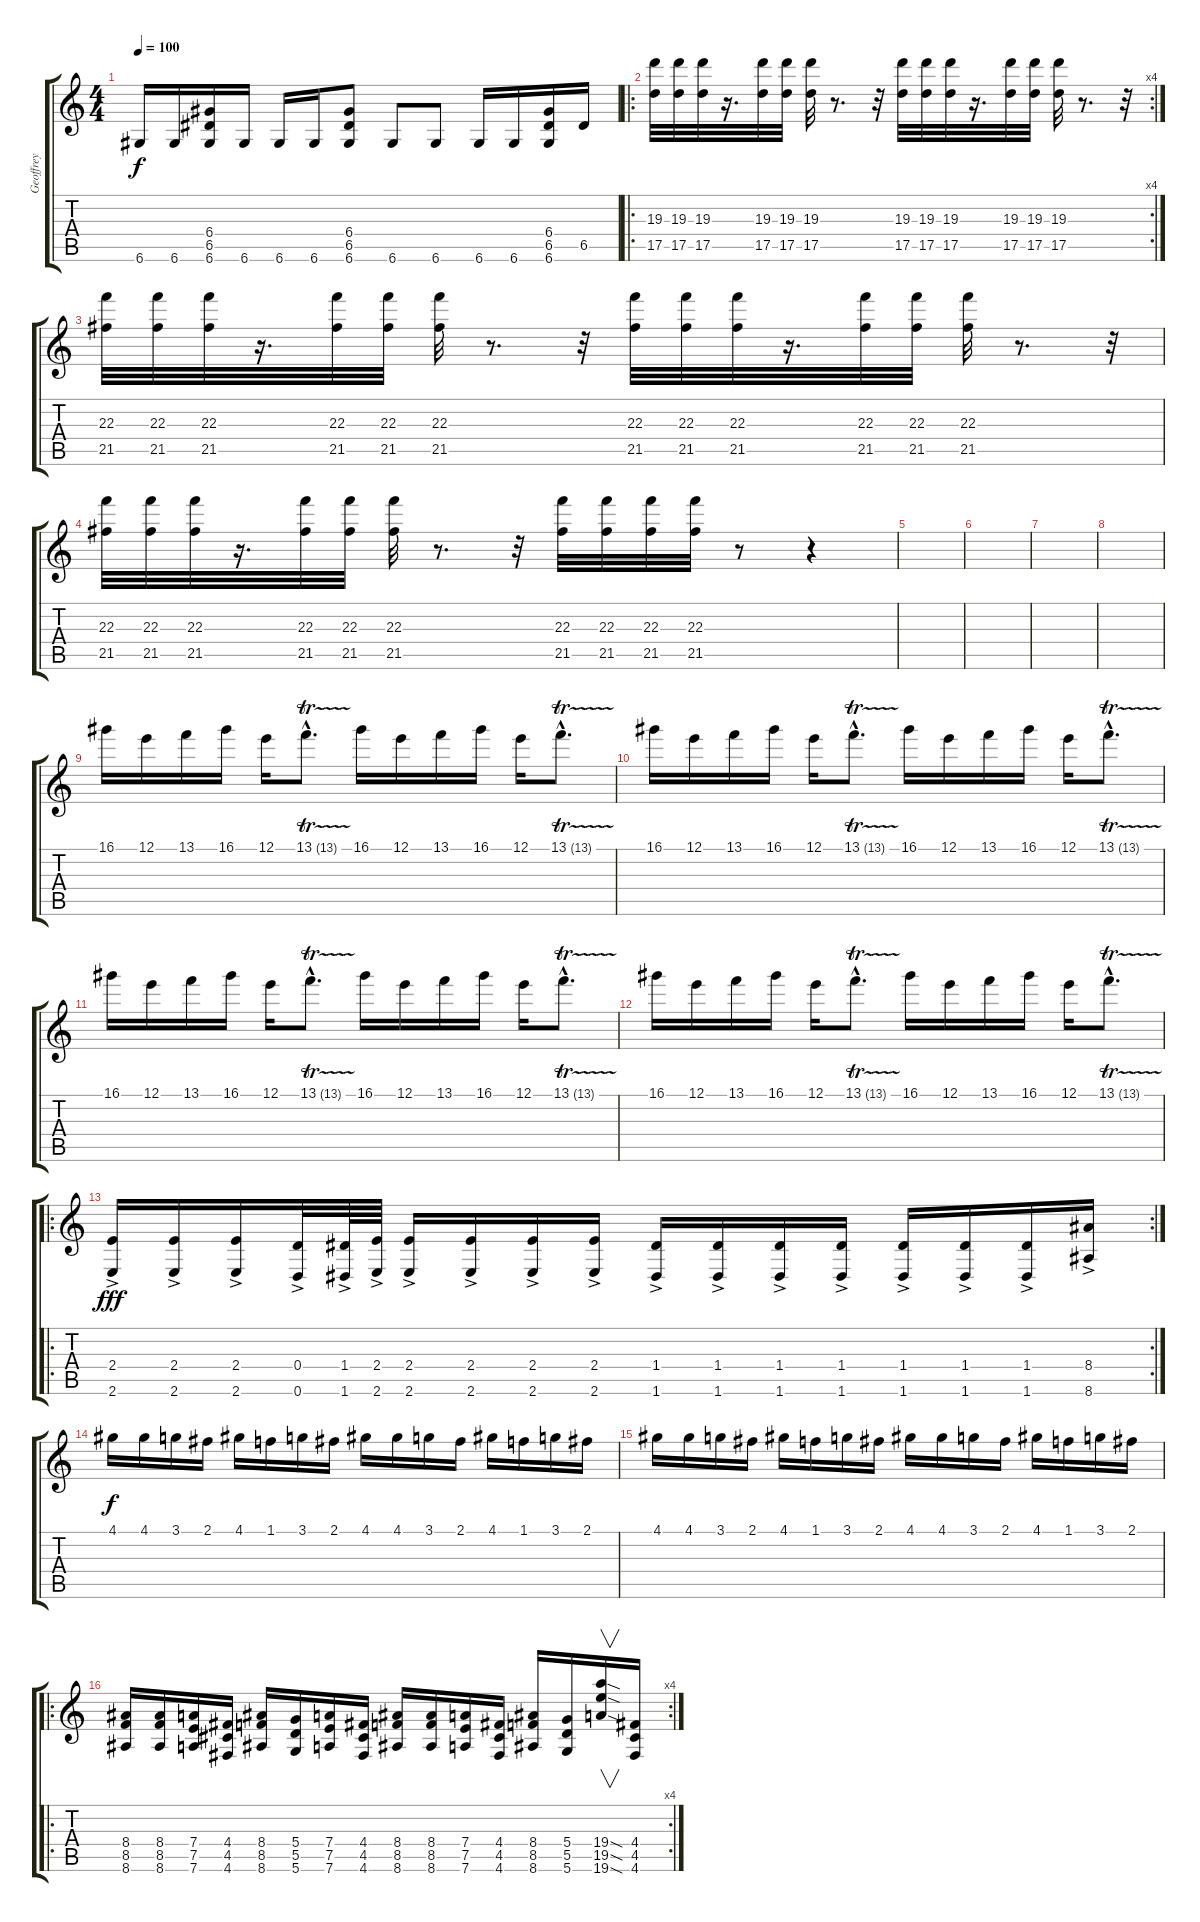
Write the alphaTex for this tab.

\track ("Geoffrey" "Geoffrey") {instrument distortionguitar}
\staff {score tabs}
\tuning (E4 B3 G3 D3 A2 D2) {hide}
\ts (4 4)
\tempo 100
\clef g2
\ks c
6.6.16{dy f} 6.6.16 (6.4 6.5 6.6).16 6.6.16 6.6.16 6.6.16 (6.4 6.5 6.6).8 6.6.8 6.6.8 6.6.16 6.6.16 (6.4 6.5 6.6).16 6.5.16 |
\ro
\rc 4
(19.3 17.5).32 (19.3 17.5).32 (19.3 17.5).32 r.16{d} (19.3 17.5).32 (19.3 17.5).32 (19.3 17.5).32 r.8{d} r.32 (19.3 17.5).32 (19.3 17.5).32 (19.3 17.5).32 r.16{d} (19.3 17.5).32 (19.3 17.5).32 (19.3 17.5).32 r.8{d} r.32 |
(22.3 21.5).32 (22.3 21.5).32 (22.3 21.5).32 r.16{d} (22.3 21.5).32 (22.3 21.5).32 (22.3 21.5).32 r.8{d} r.32 (22.3 21.5).32 (22.3 21.5).32 (22.3 21.5).32 r.16{d} (22.3 21.5).32 (22.3 21.5).32 (22.3 21.5).32 r.8{d} r.32 |
(22.3 21.5).32 (22.3 21.5).32 (22.3 21.5).32 r.16{d} (22.3 21.5).32 (22.3 21.5).32 (22.3 21.5).32 r.8{d} r.32 (22.3 21.5).32 (22.3 21.5).32 (22.3 21.5).32 (22.3 21.5).32 r.8 r.4 |
|
|
|
|
16.1.16 12.1.16 13.1.16 16.1.16 12.1.16 13.1{tr (13 16) hac}.8{d} 16.1.16 12.1.16 13.1.16 16.1.16 12.1.16 13.1{tr (13 16) hac}.8{d} |
16.1.16 12.1.16 13.1.16 16.1.16 12.1.16 13.1{tr (13 16) hac}.8{d} 16.1.16 12.1.16 13.1.16 16.1.16 12.1.16 13.1{tr (13 16) hac}.8{d} |
16.1.16 12.1.16 13.1.16 16.1.16 12.1.16 13.1{tr (13 16) hac}.8{d} 16.1.16 12.1.16 13.1.16 16.1.16 12.1.16 13.1{tr (13 16) hac}.8{d} |
16.1.16 12.1.16 13.1.16 16.1.16 12.1.16 13.1{tr (13 16) hac}.8{d} 16.1.16 12.1.16 13.1.16 16.1.16 12.1.16 13.1{tr (13 16) hac}.8{d} |
\ro
\rc 2
(2.4{ac} 2.6).16{dy fff} (2.4{ac} 2.6).16 (2.4{ac} 2.6).16 (0.4{ac} 0.6).32 (1.4{ac} 1.6).64 (2.4{ac} 2.6).64 (2.4{ac} 2.6).16 (2.4{ac} 2.6).16 (2.4{ac} 2.6).16 (2.4{ac} 2.6).16 (1.4{ac} 1.6).16 (1.4{ac} 1.6).16 (1.4{ac} 1.6).16 (1.4{ac} 1.6).16 (1.4{ac} 1.6).16 (1.4{ac} 1.6).16 (1.4{ac} 1.6).16 (8.4{ac} 8.6).16 |
4.1.16{dy f} 4.1.16 3.1.16 2.1.16 4.1.16 1.1.16 3.1.16 2.1.16 4.1.16 4.1.16 3.1.16 2.1.16 4.1.16 1.1.16 3.1.16 2.1.16 |
4.1.16 4.1.16 3.1.16 2.1.16 4.1.16 1.1.16 3.1.16 2.1.16 4.1.16 4.1.16 3.1.16 2.1.16 4.1.16 1.1.16 3.1.16 2.1.16 |
\ro
\rc 4
(8.4 8.5 8.6).16 (8.4 8.5 8.6).16 (7.4 7.5 7.6).16 (4.4 4.5 4.6).16 (8.4 8.5 8.6).16 (5.4 5.5 5.6).16 (7.4 7.5 7.6).16 (4.4 4.5 4.6).16 (8.4 8.5 8.6).16 (8.4 8.5 8.6).16 (7.4 7.5 7.6).16 (4.4 4.5 4.6).16 (8.4 8.5 8.6).16 (5.4 5.5 5.6).16 (19.4{sod} 19.5{sod} 19.6{sod}).16{v} (4.4 4.5 4.6).16
